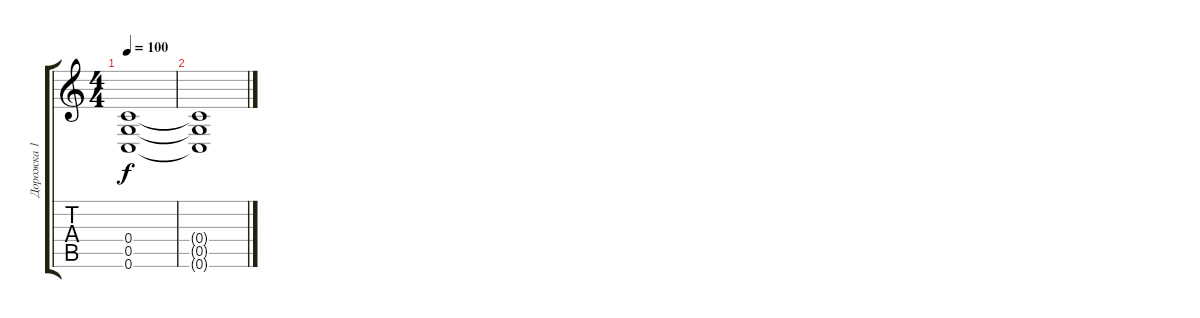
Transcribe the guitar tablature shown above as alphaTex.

\track ("Дорожка 1" "Дорожка 1") {instrument electricguitarclean}
\staff {score tabs}
\tuning (D4 A3 F3 C3 G2 C2) {hide}
\ts (4 4)
\tempo 100
\clef g2
\ks c
(0.4 0.5 0.6).1{dy f} |
(0.4{t} 0.5{t} 0.6{t}).1
